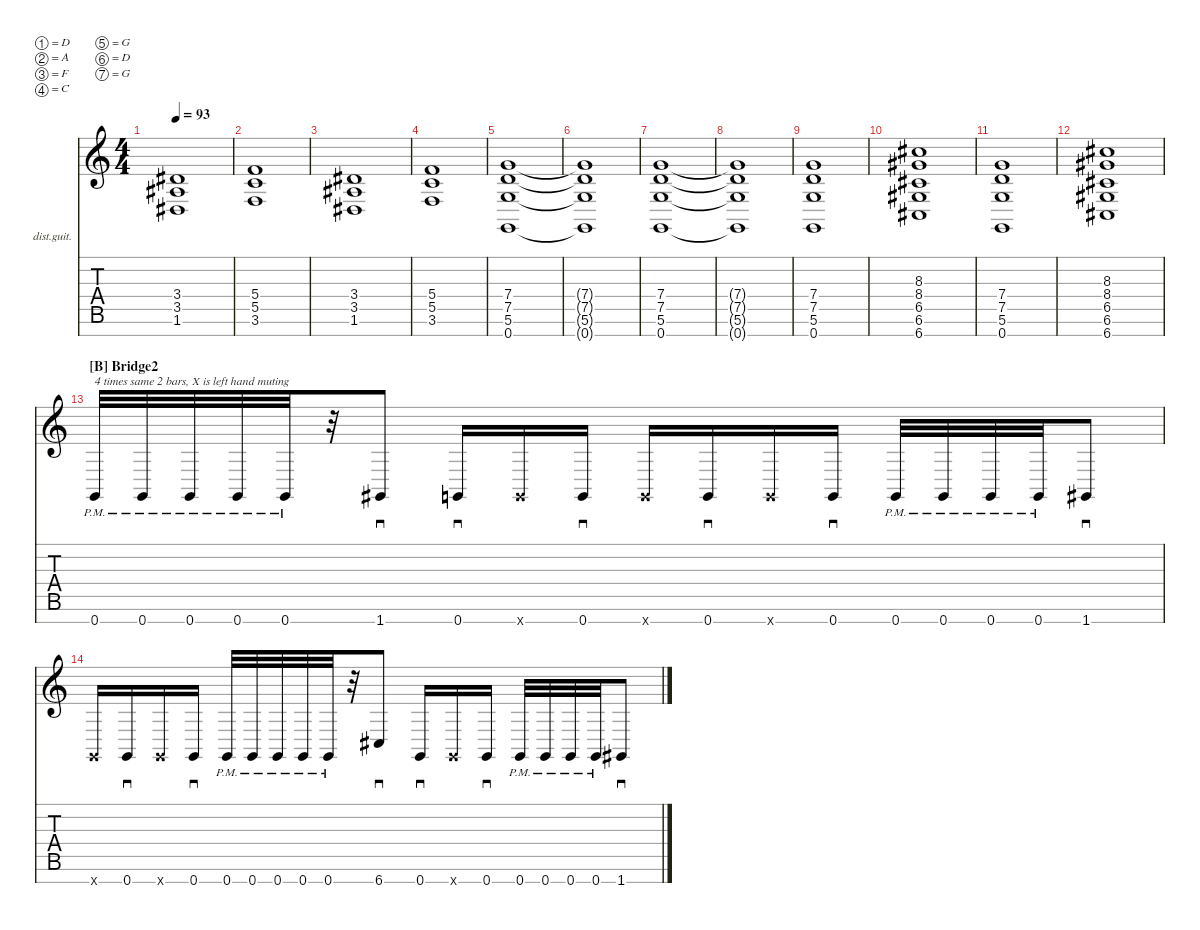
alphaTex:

\defaultSystemsLayout 2
\hideDynamics
\bracketExtendMode nobrackets
\firstSystemTrackNameOrientation horizontal
\otherSystemsTrackNameOrientation horizontal
\track ("Rhytm" "dist.guit.") {defaultSystemsLayout 2 instrument distortionguitar}
\staff {score tabs}
\tuning (D4 A3 F3 C3 G2 D2 G1)
\ts (4 4)
\tempo 93
\clef g2
\ks c
(1.6{acc #} 3.5{acc #} 3.4{acc #}).1{dy mf beam Up} |
(3.6 5.5 5.4).1{beam Up} |
(1.6{acc #} 3.5{acc #} 3.4{acc #}).1{beam Up} |
(3.6 5.5 5.4).1{beam Up} |
(5.6 7.5 7.4 0.7).1{beam Up} |
(5.6{t} 7.5{t} 7.4{t} 0.7{t}).1{beam Up} |
(5.6 7.5 7.4 0.7).1{beam Up} |
(5.6{t} 7.5{t} 7.4{t} 0.7{t}).1{beam Up} |
(5.6 7.5 7.4 0.7).1{beam Up} |
(6.7{acc #} 6.6{acc #} 6.5{acc #} 8.4{acc #} 8.3{acc #}).1{beam Up} |
(5.6 7.5 7.4 0.7).1{beam Up} |
(6.7{acc #} 6.6{acc #} 6.5{acc #} 8.4{acc #} 8.3{acc #}).1{beam Up} |
\section ("B" "Bridge2")
0.7{pm}.32{txt "4 times same 2 bars, X is left hand muting" beam Up} 0.7{pm}.32{beam Up} 0.7{pm}.32{beam Up} 0.7{pm}.32{beam Up} 0.7{pm}.32{beam Up} r.32{beam Up} 1.7{acc #}.8{sd beam Up} 0.7.16{sd beam Up} 0.7{x}.16{beam Up} 0.7.16{sd beam Up} 0.7{x}.16{beam Up} 0.7.16{sd beam Up} 0.7{x}.16{beam Up} 0.7.16{sd beam Up} 0.7{pm}.32{beam Up} 0.7{pm}.32{beam Up} 0.7{pm}.32{beam Up} 0.7{pm}.32{beam Up} 1.7{acc #}.8{sd beam Up} |
0.7{x}.16{beam Up} 0.7.16{sd beam Up} 0.7{x}.16{beam Up} 0.7.16{sd beam Up} 0.7{pm}.32{beam Up} 0.7{pm}.32{beam Up} 0.7{pm}.32{beam Up} 0.7{pm}.32{beam Up} 0.7{pm}.32{beam Up} r.32{beam Up} 6.7{acc #}.8{sd beam Up} 0.7.16{sd beam Up} 0.7{x}.16{beam Up} 0.7.16{sd beam Up} 0.7{pm}.32{beam Up} 0.7{pm}.32{beam Up} 0.7{pm}.32{beam Up} 0.7{pm}.32{beam Up} 1.7{acc #}.8{sd beam Up}
